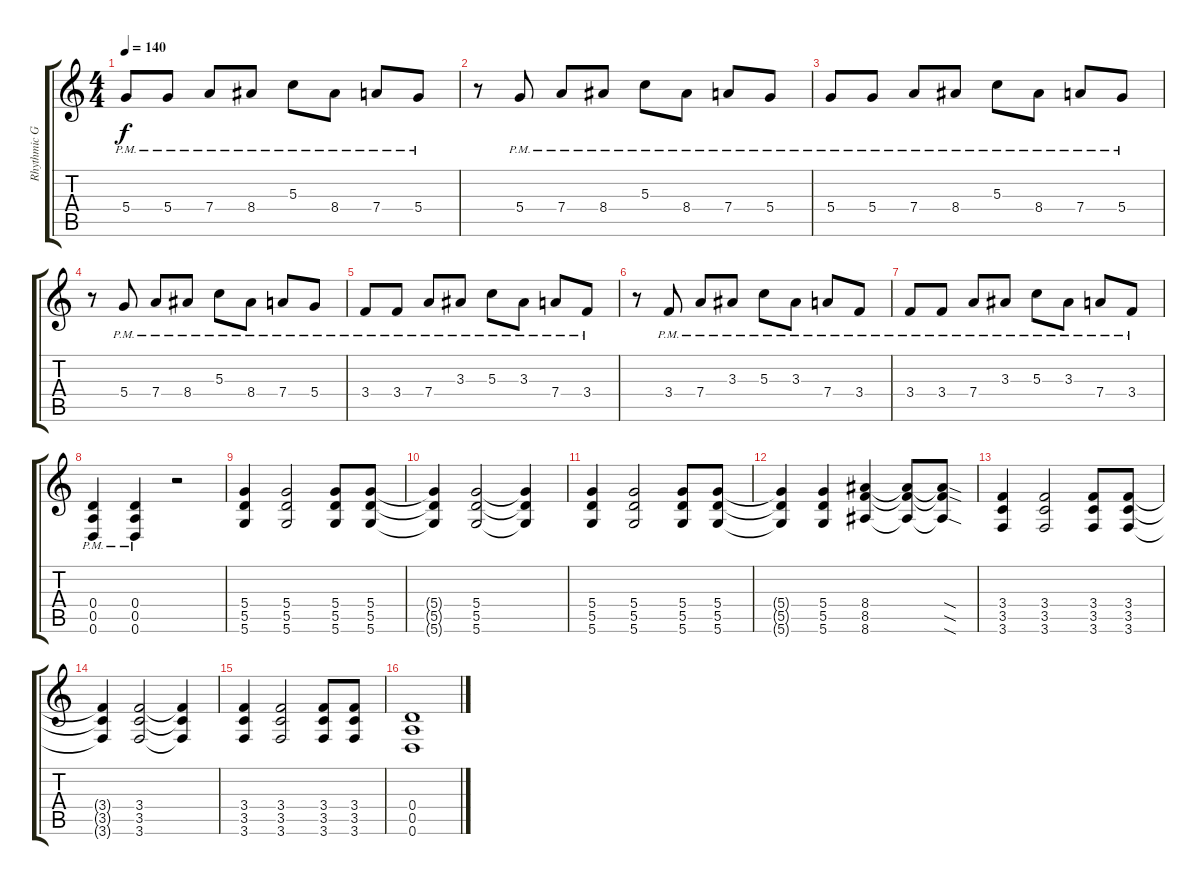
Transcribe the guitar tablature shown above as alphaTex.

\track ("Rhythmic Guitar" "Rhythmic G") {instrument distortionguitar}
\staff {score tabs}
\tuning (E4 B3 G3 D3 A2 D2) {hide}
\ts (4 4)
\tempo 140
\clef g2
\ks c
5.4{pm}.8{dy f} 5.4{pm}.8 7.4{pm}.8 8.4{pm}.8 5.3{pm}.8 8.4{pm}.8 7.4{pm}.8 5.4{pm}.8 |
r.8 5.4{pm}.8 7.4{pm}.8 8.4{pm}.8 5.3{pm}.8 8.4{pm}.8 7.4{pm}.8 5.4{pm}.8 |
5.4{pm}.8 5.4{pm}.8 7.4{pm}.8 8.4{pm}.8 5.3{pm}.8 8.4{pm}.8 7.4{pm}.8 5.4{pm}.8 |
r.8 5.4{pm}.8 7.4{pm}.8 8.4{pm}.8 5.3{pm}.8 8.4{pm}.8 7.4{pm}.8 5.4{pm}.8 |
3.4{pm}.8 3.4{pm}.8 7.4{pm}.8 3.3{pm}.8 5.3{pm}.8 3.3{pm}.8 7.4{pm}.8 3.4{pm}.8 |
r.8 3.4{pm}.8 7.4{pm}.8 3.3{pm}.8 5.3{pm}.8 3.3{pm}.8 7.4{pm}.8 3.4{pm}.8 |
3.4{pm}.8 3.4{pm}.8 7.4{pm}.8 3.3{pm}.8 5.3{pm}.8 3.3{pm}.8 7.4{pm}.8 3.4{pm}.8 |
(0.4{pm} 0.5{pm} 0.6{pm}).4 (0.4{pm} 0.5{pm} 0.6{pm}).4 r.2 |
(5.4 5.5 5.6).4 (5.4 5.5 5.6).2 (5.4 5.5 5.6).8 (5.4 5.5 5.6).8 |
(5.4{t} 5.5{t} 5.6{t}).4 (5.4 5.5 5.6).2 (5.4{t} 5.5{t} 5.6{t}).4 |
(5.4 5.5 5.6).4 (5.4 5.5 5.6).2 (5.4 5.5 5.6).8 (5.4 5.5 5.6).8 |
(5.4{t} 5.5{t} 5.6{t}).4 (5.4 5.5 5.6).4 (8.4 8.5 8.6).4 (8.4{t} 8.5{t} 8.6{t}).8 (8.4{sod t} 8.5{sod t} 8.6{sod t}).8 |
(3.4 3.5 3.6).4 (3.4 3.5 3.6).2 (3.4 3.5 3.6).8 (3.4 3.5 3.6).8 |
(3.4{t} 3.5{t} 3.6{t}).4 (3.4 3.5 3.6).2 (3.4{t} 3.5{t} 3.6{t}).4 |
(3.4 3.5 3.6).4 (3.4 3.5 3.6).2 (3.4 3.5 3.6).8 (3.4 3.5 3.6).8 |
(0.4 0.5 0.6).1
